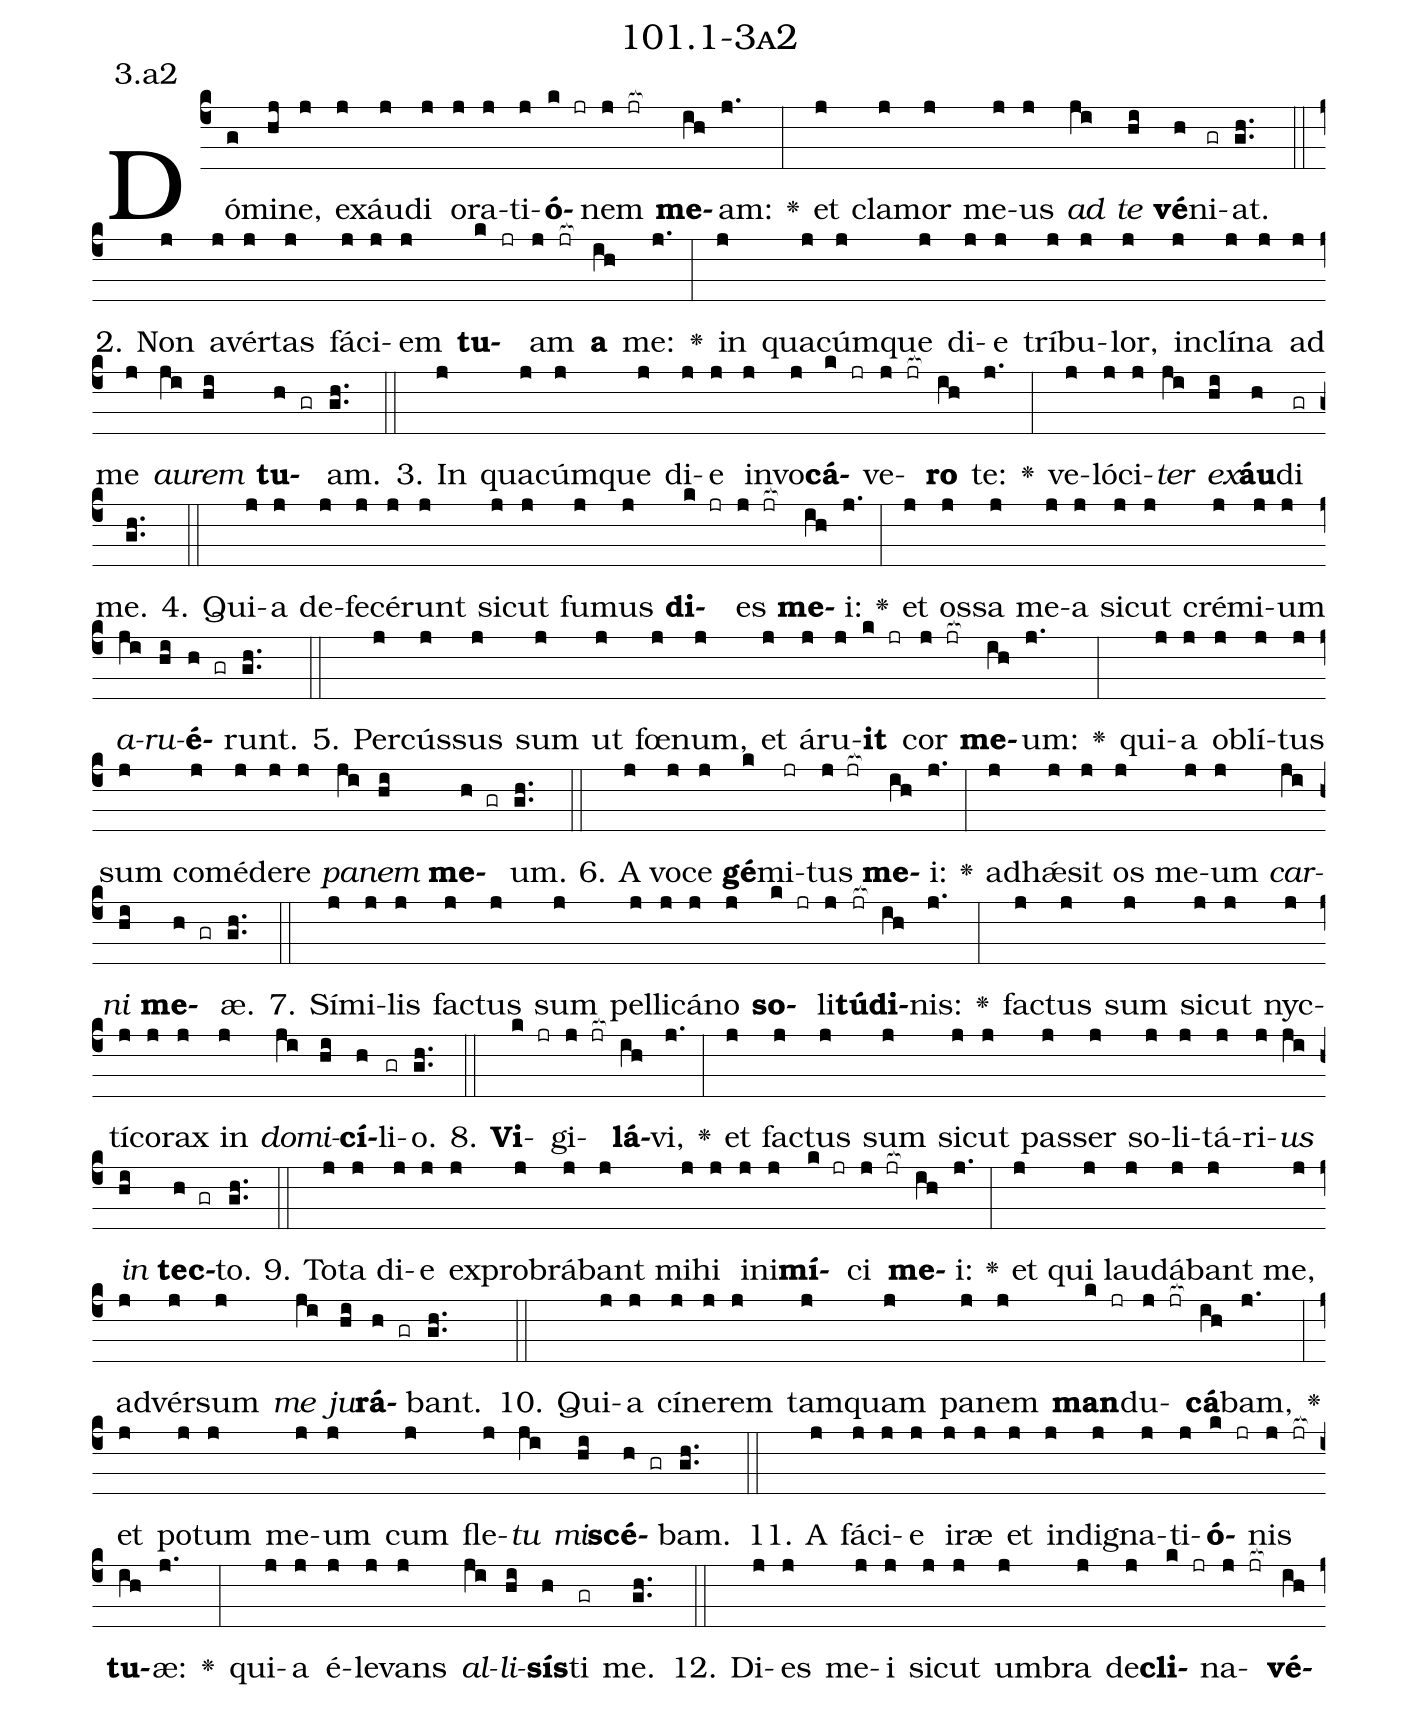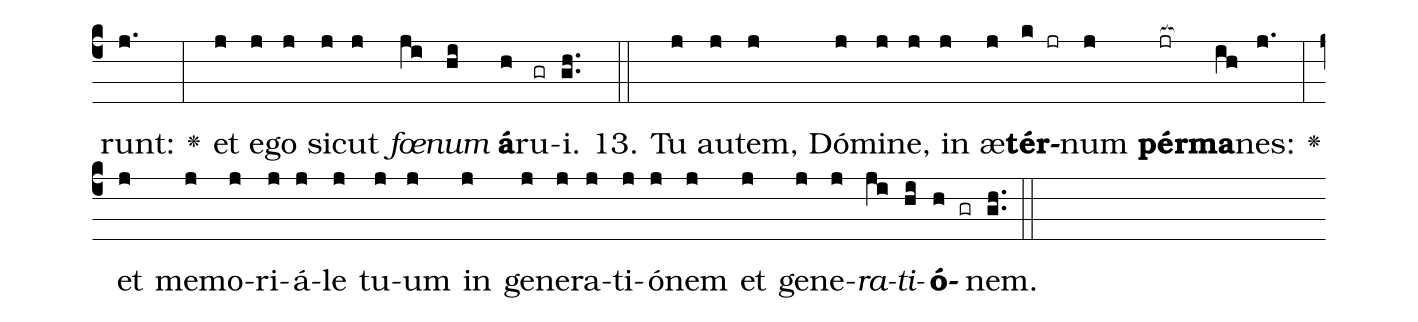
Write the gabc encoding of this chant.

name: 101.1-3a2;
annotation: 3.a2;
%%
(c4)Dó(g)mi(hj)ne,(j) ex(j)áu(j)di(j) o(j)ra(j)ti(j)<b>ó</b>(k jr)nem(j jr[ocb:1{]) <b>me</b>(ih[ocb:0}])am:(j.) <v>\greheightstar</v>(:) et(j) cla(j)mor(j) me(j)us(j) <i>ad</i>(ji) <i>te</i>(hi) <b>vé</b>(h)ni(gr)at.(gh..) (::)
2. Non(j) a(j)vér(j)tas(j) fá(j)ci(j)em(j) <b>tu</b>(k jr)am(j jr[ocb:1{]) <b>a</b>(ih[ocb:0}]) me:(j.) <v>\greheightstar</v>(:) in(j) qua(j)cúm(j)que(j) di(j)e(j) trí(j)bu(j)lor,(j) in(j)clí(j)na(j) ad(j) me(j) <i>au</i>(ji)<i>rem</i>(hi) <b>tu</b>(h gr)am.(gh..) (::)
3. In(j) qua(j)cúm(j)que(j) di(j)e(j) in(j)vo(j)<b>cá</b>(k jr)ve(j jr[ocb:1{])<b>ro</b>(ih[ocb:0}]) te:(j.) <v>\greheightstar</v>(:) ve(j)ló(j)ci(j)<i>ter</i>(ji) <i>ex</i>(hi)<b>áu</b>(h)di(gr) me.(gh..) (::)
4. Qui(j)a(j) de(j)fe(j)cé(j)runt(j) sic(j)ut(j) fu(j)mus(j) <b>di</b>(k jr)es(j jr[ocb:1{]) <b>me</b>(ih[ocb:0}])i:(j.) <v>\greheightstar</v>(:) et(j) os(j)sa(j) me(j)a(j) sic(j)ut(j) cré(j)mi(j)um(j) <i>a</i>(ji)<i>ru</i>(hi)<b>é</b>(h gr)runt.(gh..) (::)
5. Per(j)cús(j)sus(j) sum(j) ut(j) fœ(j)num,(j) et(j) á(j)ru(j)<b>it</b>(k jr) cor(j jr[ocb:1{]) <b>me</b>(ih[ocb:0}])um:(j.) <v>\greheightstar</v>(:) qui(j)a(j) ob(j)lí(j)tus(j) sum(j) com(j)é(j)de(j)re(j) <i>pa</i>(ji)<i>nem</i>(hi) <b>me</b>(h gr)um.(gh..) (::)
6. A(j) vo(j)ce(j) <b>gé</b>(k)mi(jr)tus(j jr[ocb:1{]) <b>me</b>(ih[ocb:0}])i:(j.) <v>\greheightstar</v>(:) ad(j)hǽ(j)sit(j) os(j) me(j)um(j) <i>car</i>(ji)<i>ni</i>(hi) <b>me</b>(h gr)æ.(gh..) (::)
7. Sí(j)mi(j)lis(j) fac(j)tus(j) sum(j) pel(j)li(j)cá(j)no(j) <b>so</b>(k jr)li(j)<b>tú</b>(jr[ocb:1{])<b>di</b>(ih[ocb:0}])nis:(j.) <v>\greheightstar</v>(:) fac(j)tus(j) sum(j) sic(j)ut(j) nyc(j)tí(j)co(j)rax(j) in(j) <i>do</i>(ji)<i>mi</i>(hi)<b>cí</b>(h)li(gr)o.(gh..) (::)
8. <b>Vi</b>(k jr)gi(j jr[ocb:1{])<b>lá</b>(ih[ocb:0}])vi,(j.) <v>\greheightstar</v>(:) et(j) fac(j)tus(j) sum(j) sic(j)ut(j) pas(j)ser(j) so(j)li(j)tá(j)ri(j)<i>us</i>(ji) <i>in</i>(hi) <b>tec</b>(h gr)to.(gh..) (::)
9. To(j)ta(j) di(j)e(j) ex(j)pro(j)brá(j)bant(j) mi(j)hi(j) in(j)i(j)<b>mí</b>(k jr)ci(j jr[ocb:1{]) <b>me</b>(ih[ocb:0}])i:(j.) <v>\greheightstar</v>(:) et(j) qui(j) lau(j)dá(j)bant(j) me,(j) ad(j)vér(j)sum(j) <i>me</i>(ji) <i>ju</i>(hi)<b>rá</b>(h gr)bant.(gh..) (::)
10. Qui(j)a(j) cí(j)ne(j)rem(j) tam(j)quam(j) pa(j)nem(j) <b>man</b>(k jr)du(j jr[ocb:1{])<b>cá</b>(ih[ocb:0}])bam,(j.) <v>\greheightstar</v>(:) et(j) po(j)tum(j) me(j)um(j) cum(j) fle(j)<i>tu</i>(ji) <i>mi</i>(hi)<b>scé</b>(h gr)bam.(gh..) (::)
11. A(j) fá(j)ci(j)e(j) i(j)ræ(j) et(j) in(j)di(j)gna(j)ti(j)<b>ó</b>(k jr)nis(j jr[ocb:1{]) <b>tu</b>(ih[ocb:0}])æ:(j.) <v>\greheightstar</v>(:) qui(j)a(j) é(j)le(j)vans(j) <i>al</i>(ji)<i>li</i>(hi)<b>sís</b>(h)ti(gr) me.(gh..) (::)
12. Di(j)es(j) me(j)i(j) sic(j)ut(j) um(j)bra(j) de(j)<b>cli</b>(k jr)na(j jr[ocb:1{])<b>vé</b>(ih[ocb:0}])runt:(j.) <v>\greheightstar</v>(:) et(j) e(j)go(j) sic(j)ut(j) <i>fœ</i>(ji)<i>num</i>(hi) <b>á</b>(h)ru(gr)i.(gh..) (::)
13. Tu(j) au(j)tem,(j) Dó(j)mi(j)ne,(j) in(j) æ(j)<b>tér</b>(k jr)num(j) <b>pér</b>(jr[ocb:1{])<b>ma</b>(ih[ocb:0}])nes:(j.) <v>\greheightstar</v>(:) et(j) me(j)mo(j)ri(j)á(j)le(j) tu(j)um(j) in(j) ge(j)ne(j)ra(j)ti(j)ó(j)nem(j) et(j) ge(j)ne(j)<i>ra</i>(ji)<i>ti</i>(hi)<b>ó</b>(h gr)nem.(gh..) (::)
